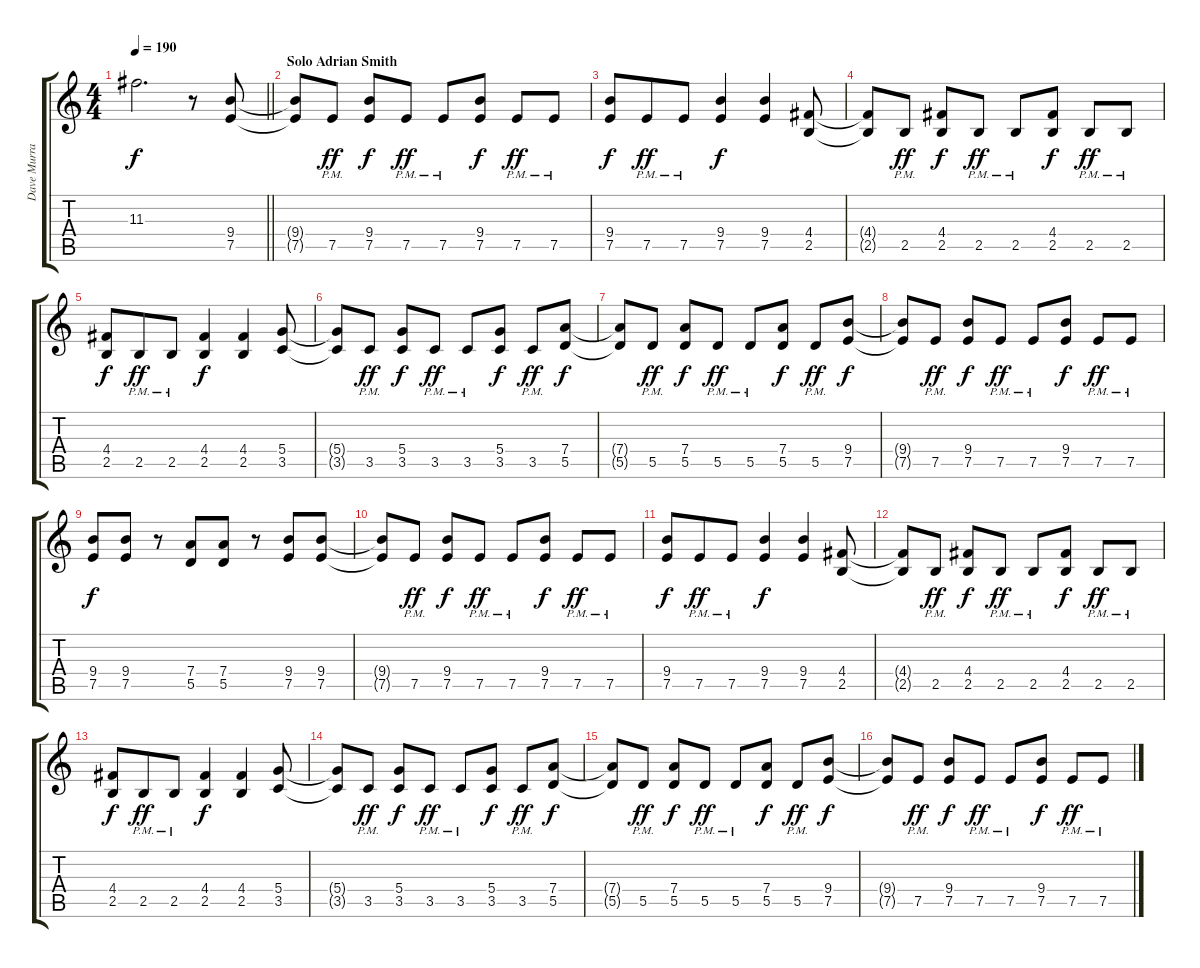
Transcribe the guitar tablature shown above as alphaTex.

\track ("Dave Murray" "Dave Murra") {instrument distortionguitar}
\staff {score tabs}
\tuning (E4 B3 G3 D3 A2 E2) {hide}
\ts (4 4)
\tempo 190
\clef g2
\barLineRight lightlight
\ks c
11.3{t}.2{d dy f} r.8 (9.4 7.5).8 |
\section ("" "Solo Adrian Smith")
(9.4{t} 7.5{t}).8 7.5{pm}.8{dy ff} (9.4 7.5).8{dy f} 7.5{pm}.8{dy ff} 7.5{pm}.8 (9.4 7.5).8{dy f} 7.5{pm}.8{dy ff} 7.5{pm}.8 |
(9.4 7.5).8{dy f} 7.5{pm}.8{dy ff beam merge} 7.5{pm}.8 (9.4 7.5).4{dy f} (9.4 7.5).4 (4.4 2.5).8 |
(4.4{t} 2.5{t}).8 2.5{pm}.8{dy ff} (4.4 2.5).8{dy f} 2.5{pm}.8{dy ff} 2.5{pm}.8 (4.4 2.5).8{dy f} 2.5{pm}.8{dy ff} 2.5{pm}.8 |
(4.4 2.5).8{dy f} 2.5{pm}.8{dy ff beam merge} 2.5{pm}.8 (4.4 2.5).4{dy f} (4.4 2.5).4 (5.4 3.5).8 |
(5.4{t} 3.5{t}).8 3.5{pm}.8{dy ff} (5.4 3.5).8{dy f} 3.5{pm}.8{dy ff} 3.5{pm}.8 (5.4 3.5).8{dy f} 3.5{pm}.8{dy ff} (7.4 5.5).8{dy f} |
(7.4{t} 5.5{t}).8 5.5{pm}.8{dy ff} (7.4 5.5).8{dy f} 5.5{pm}.8{dy ff} 5.5{pm}.8 (7.4 5.5).8{dy f} 5.5{pm}.8{dy ff} (9.4 7.5).8{dy f} |
(9.4{t} 7.5{t}).8 7.5{pm}.8{dy ff} (9.4 7.5).8{dy f} 7.5{pm}.8{dy ff} 7.5{pm}.8 (9.4 7.5).8{dy f} 7.5{pm}.8{dy ff} 7.5{pm}.8 |
(9.4 7.5).8{dy f} (9.4 7.5).8 r.8 (7.4 5.5).8{beam merge} (7.4 5.5).8 r.8 (9.4 7.5).8 (9.4 7.5).8 |
(9.4{t} 7.5{t}).8 7.5{pm}.8{dy ff} (9.4 7.5).8{dy f} 7.5{pm}.8{dy ff} 7.5{pm}.8 (9.4 7.5).8{dy f} 7.5{pm}.8{dy ff} 7.5{pm}.8 |
(9.4 7.5).8{dy f} 7.5{pm}.8{dy ff beam merge} 7.5{pm}.8 (9.4 7.5).4{dy f} (9.4 7.5).4 (4.4 2.5).8 |
(4.4{t} 2.5{t}).8 2.5{pm}.8{dy ff} (4.4 2.5).8{dy f} 2.5{pm}.8{dy ff} 2.5{pm}.8 (4.4 2.5).8{dy f} 2.5{pm}.8{dy ff} 2.5{pm}.8 |
(4.4 2.5).8{dy f} 2.5{pm}.8{dy ff beam merge} 2.5{pm}.8 (4.4 2.5).4{dy f} (4.4 2.5).4 (5.4 3.5).8 |
(5.4{t} 3.5{t}).8 3.5{pm}.8{dy ff} (5.4 3.5).8{dy f} 3.5{pm}.8{dy ff} 3.5{pm}.8 (5.4 3.5).8{dy f} 3.5{pm}.8{dy ff} (7.4 5.5).8{dy f} |
(7.4{t} 5.5{t}).8 5.5{pm}.8{dy ff} (7.4 5.5).8{dy f} 5.5{pm}.8{dy ff} 5.5{pm}.8 (7.4 5.5).8{dy f} 5.5{pm}.8{dy ff} (9.4 7.5).8{dy f} |
(9.4{t} 7.5{t}).8 7.5{pm}.8{dy ff} (9.4 7.5).8{dy f} 7.5{pm}.8{dy ff} 7.5{pm}.8 (9.4 7.5).8{dy f} 7.5{pm}.8{dy ff} 7.5{pm}.8
